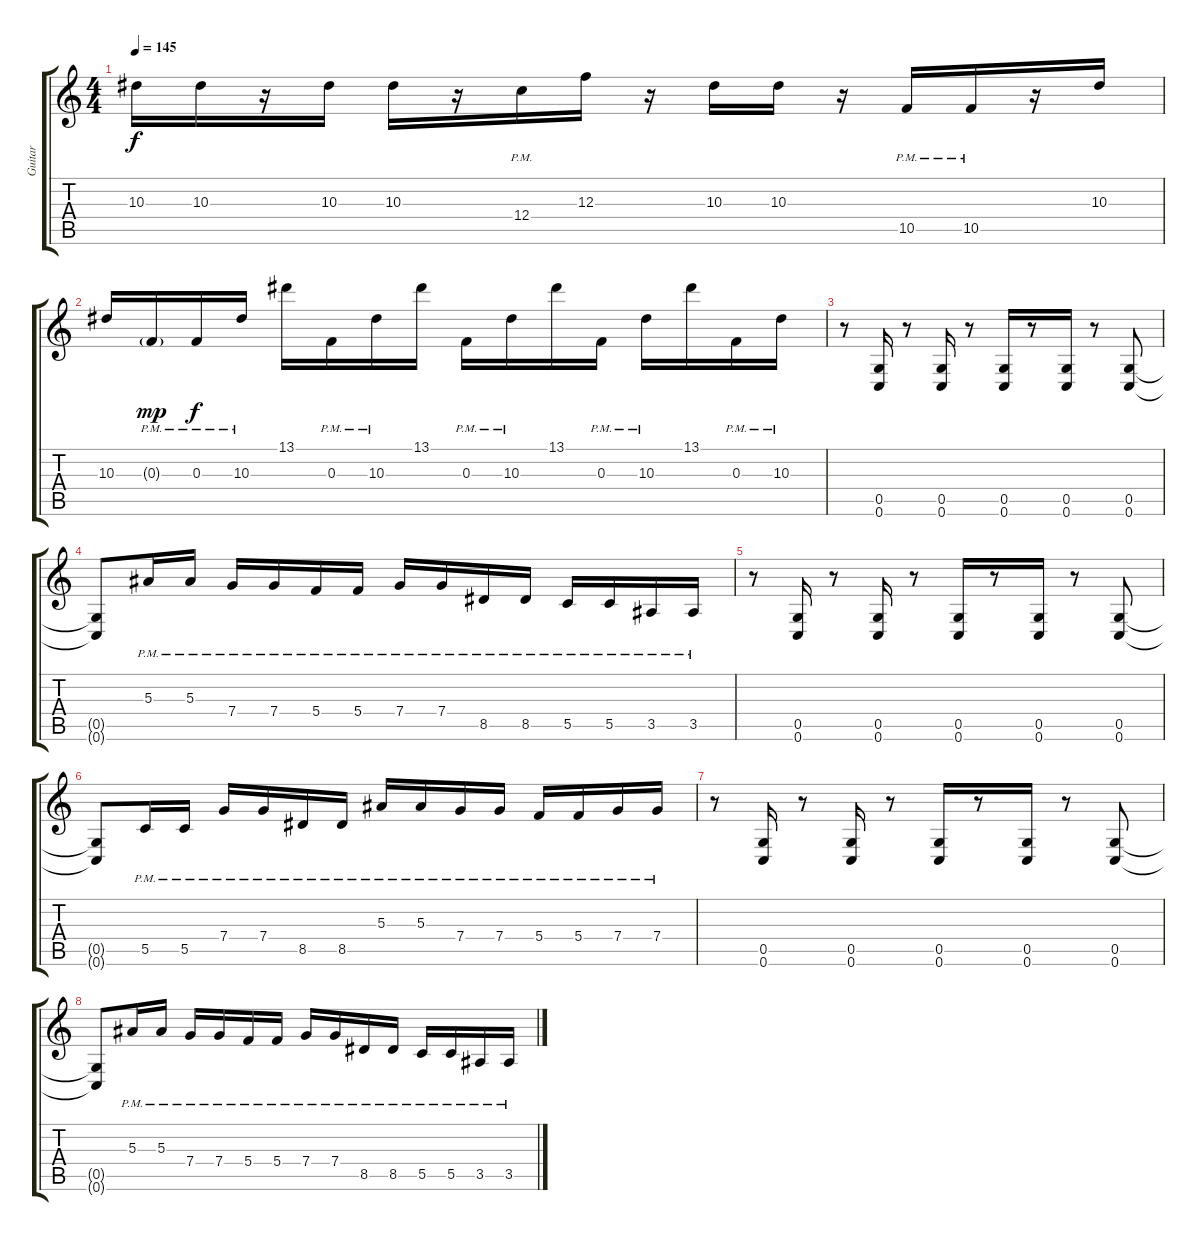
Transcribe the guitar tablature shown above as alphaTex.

\track ("Guitar" "Guitar") {instrument distortionguitar}
\staff {score tabs}
\tuning (D4 A3 F3 C3 G2 C2) {hide}
\ts (4 4)
\tempo 145
\clef g2
\ks c
10.3.16{dy f} 10.3.16 r.16 10.3.16 10.3.16 r.16 12.4{pm}.16 12.3.16 r.16 10.3.16 10.3.16 r.16 10.5{pm}.16 10.5{pm}.16 r.16 10.3.16 |
10.3.16 0.3{g pm}.16{dy mp} 0.3{pm}.16{dy f} 10.3{pm}.16 13.1.16 0.3{pm}.16 10.3{pm}.16 13.1.16 0.3{pm}.16 10.3{pm}.16 13.1.16 0.3{pm}.16 10.3{pm}.16 13.1.16 0.3{pm}.16 10.3{pm}.16 |
r.8 (0.5 0.6).16 r.8 (0.5 0.6).16 r.8 (0.5 0.6).16 r.8 (0.5 0.6).16 r.8 (0.5 0.6).8 |
(0.5{t} 0.6{t}).8 5.3{pm}.16 5.3{pm}.16 7.4{pm}.16 7.4{pm}.16 5.4{pm}.16 5.4{pm}.16 7.4{pm}.16 7.4{pm}.16 8.5{pm}.16 8.5{pm}.16 5.5{pm}.16 5.5{pm}.16 3.5{pm}.16 3.5{pm}.16 |
r.8 (0.5 0.6).16 r.8 (0.5 0.6).16 r.8 (0.5 0.6).16 r.8 (0.5 0.6).16 r.8 (0.5 0.6).8 |
(0.5{t} 0.6{t}).8 5.5{pm}.16 5.5{pm}.16 7.4{pm}.16 7.4{pm}.16 8.5{pm}.16 8.5{pm}.16 5.3{pm}.16 5.3{pm}.16 7.4{pm}.16 7.4{pm}.16 5.4{pm}.16 5.4{pm}.16 7.4{pm}.16 7.4{pm}.16 |
r.8 (0.5 0.6).16 r.8 (0.5 0.6).16 r.8 (0.5 0.6).16 r.8 (0.5 0.6).16 r.8 (0.5 0.6).8 |
(0.5{t} 0.6{t}).8 5.3{pm}.16 5.3{pm}.16 7.4{pm}.16 7.4{pm}.16 5.4{pm}.16 5.4{pm}.16 7.4{pm}.16 7.4{pm}.16 8.5{pm}.16 8.5{pm}.16 5.5{pm}.16 5.5{pm}.16 3.5{pm}.16 3.5{pm}.16
